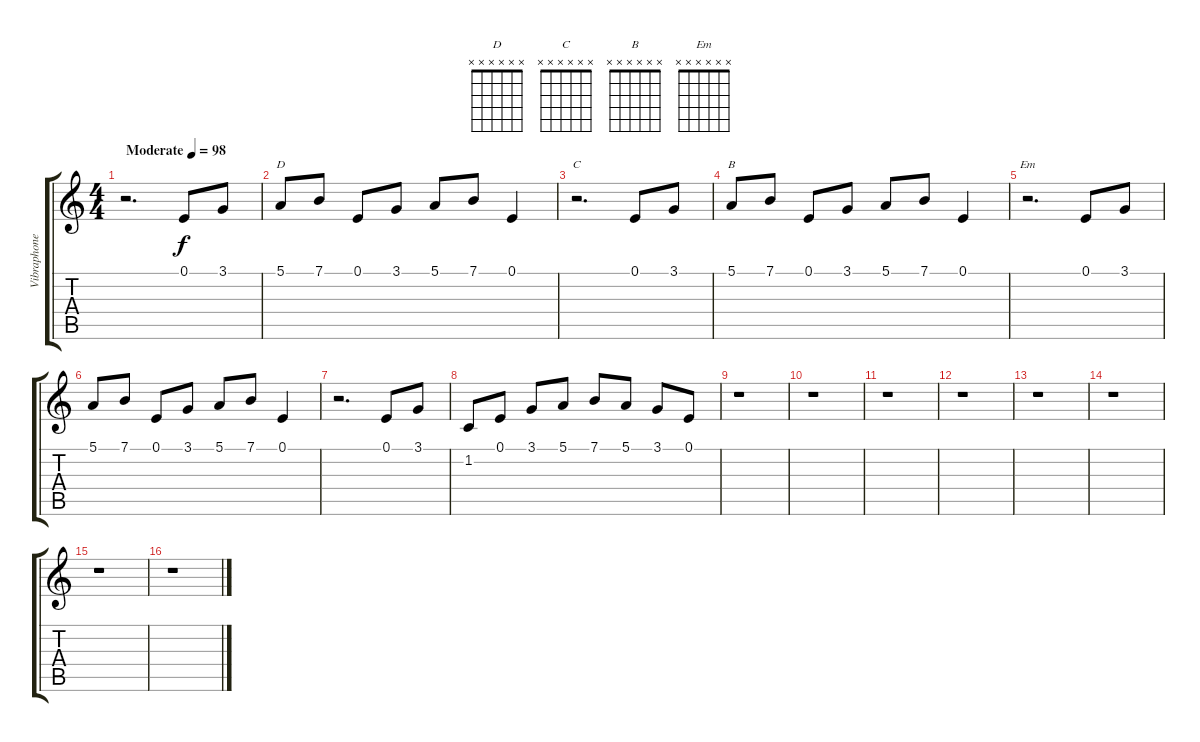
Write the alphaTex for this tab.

\track ("Vibraphone" "Vibraphone") {instrument vibraphone}
\staff {score tabs}
\tuning (E4 B3 G3 D3 A2 E2) {hide}
\chord ("D" x x x x x x) {firstfret 0}
\chord ("C" x x x x x x) {firstfret 0}
\chord ("B" x x x x x x) {firstfret 0}
\chord ("Em" x x x x x x) {firstfret 0}
\ts (4 4)
\tempo (98 "Moderate")
\clef g2
\ks c
r.2{d dy f instrument vibraphone} 0.1.8 3.1.8 |
5.1.8{ch "D"} 7.1.8 0.1.8 3.1.8 5.1.8 7.1.8 0.1.4 |
r.2{d ch "C"} 0.1.8 3.1.8 |
5.1.8{ch "B"} 7.1.8 0.1.8 3.1.8 5.1.8 7.1.8 0.1.4 |
r.2{d ch "Em"} 0.1.8 3.1.8 |
5.1.8 7.1.8 0.1.8 3.1.8 5.1.8 7.1.8 0.1.4 |
r.2{d} 0.1.8 3.1.8 |
1.2.8 0.1.8 3.1.8 5.1.8 7.1.8 5.1.8 3.1.8 0.1.8 |
r.1 |
r.1 |
r.1 |
r.1 |
r.1 |
r.1 |
r.1 |
r.1
